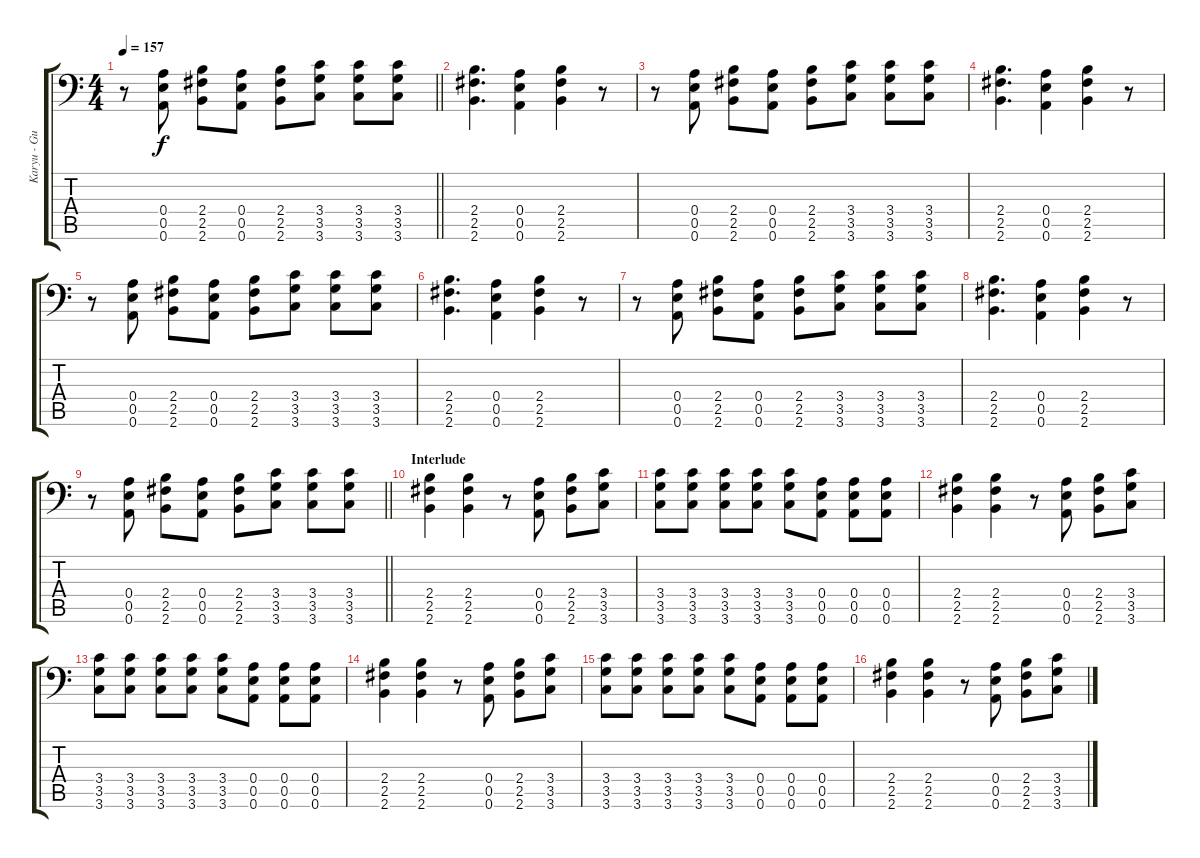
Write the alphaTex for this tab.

\track ("Karyu - Guitar 2" "Karyu - Gu") {instrument distortionguitar}
\staff {score tabs}
\tuning (B3 Gb3 D3 A2 E2 A1) {hide}
\ts (4 4)
\tempo 157
\clef f4
\barLineRight lightlight
\ks c
r.8{dy f} (0.4 0.5 0.6).8 (2.4 2.5 2.6).8 (0.4 0.5 0.6).8 (2.4 2.5 2.6).8 (3.4 3.5 3.6).8 (3.4 3.5 3.6).8 (3.4 3.5 3.6).8 |
\section ("" "")
(2.4 2.5 2.6).4{d} (0.4 0.5 0.6).4 (2.4 2.5 2.6).4 r.8 |
r.8 (0.4 0.5 0.6).8 (2.4 2.5 2.6).8 (0.4 0.5 0.6).8 (2.4 2.5 2.6).8 (3.4 3.5 3.6).8 (3.4 3.5 3.6).8 (3.4 3.5 3.6).8 |
(2.4 2.5 2.6).4{d} (0.4 0.5 0.6).4 (2.4 2.5 2.6).4 r.8 |
r.8 (0.4 0.5 0.6).8 (2.4 2.5 2.6).8 (0.4 0.5 0.6).8 (2.4 2.5 2.6).8 (3.4 3.5 3.6).8 (3.4 3.5 3.6).8 (3.4 3.5 3.6).8 |
(2.4 2.5 2.6).4{d} (0.4 0.5 0.6).4 (2.4 2.5 2.6).4 r.8 |
r.8 (0.4 0.5 0.6).8 (2.4 2.5 2.6).8 (0.4 0.5 0.6).8 (2.4 2.5 2.6).8 (3.4 3.5 3.6).8 (3.4 3.5 3.6).8 (3.4 3.5 3.6).8 |
(2.4 2.5 2.6).4{d} (0.4 0.5 0.6).4 (2.4 2.5 2.6).4 r.8 |
\barLineRight lightlight
r.8 (0.4 0.5 0.6).8 (2.4 2.5 2.6).8 (0.4 0.5 0.6).8 (2.4 2.5 2.6).8 (3.4 3.5 3.6).8 (3.4 3.5 3.6).8 (3.4 3.5 3.6).8 |
\section ("" "Interlude")
(2.4 2.5 2.6).4 (2.4 2.5 2.6).4 r.8 (0.4 0.5 0.6).8 (2.4 2.5 2.6).8 (3.4 3.5 3.6).8 |
(3.4 3.5 3.6).8 (3.4 3.5 3.6).8 (3.4 3.5 3.6).8 (3.4 3.5 3.6).8 (3.4 3.5 3.6).8 (0.4 0.5 0.6).8 (0.4 0.5 0.6).8 (0.4 0.5 0.6).8 |
(2.4 2.5 2.6).4 (2.4 2.5 2.6).4 r.8 (0.4 0.5 0.6).8 (2.4 2.5 2.6).8 (3.4 3.5 3.6).8 |
(3.4 3.5 3.6).8 (3.4 3.5 3.6).8 (3.4 3.5 3.6).8 (3.4 3.5 3.6).8 (3.4 3.5 3.6).8 (0.4 0.5 0.6).8 (0.4 0.5 0.6).8 (0.4 0.5 0.6).8 |
(2.4 2.5 2.6).4 (2.4 2.5 2.6).4 r.8 (0.4 0.5 0.6).8 (2.4 2.5 2.6).8 (3.4 3.5 3.6).8 |
(3.4 3.5 3.6).8 (3.4 3.5 3.6).8 (3.4 3.5 3.6).8 (3.4 3.5 3.6).8 (3.4 3.5 3.6).8 (0.4 0.5 0.6).8 (0.4 0.5 0.6).8 (0.4 0.5 0.6).8 |
(2.4 2.5 2.6).4 (2.4 2.5 2.6).4 r.8 (0.4 0.5 0.6).8 (2.4 2.5 2.6).8 (3.4 3.5 3.6).8
